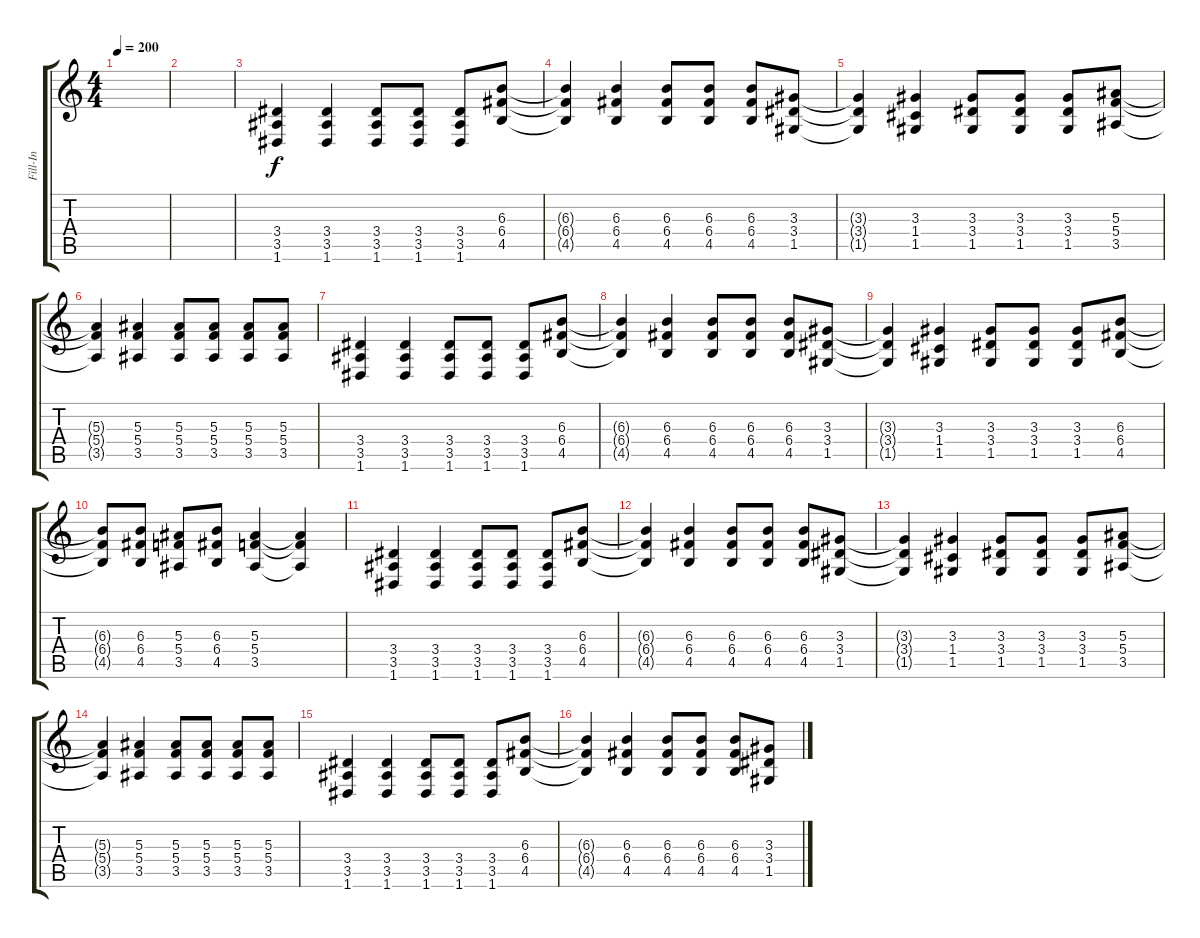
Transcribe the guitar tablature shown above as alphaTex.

\track ("Fill-In" "Fill-In") {instrument distortionguitar}
\staff {score tabs}
\tuning (D4 A3 F3 C3 G2 D2) {hide}
\ts (4 4)
\tempo 200
\clef g2
\ks c
|
|
(3.4 3.5 1.6).4 (3.4 3.5 1.6).4 (3.4 3.5 1.6).8 (3.4 3.5 1.6).8 (3.4 3.5 1.6).8 (6.3 6.4 4.5).8 |
(6.3{t} 6.4{t} 4.5{t}).4 (6.3 6.4 4.5).4 (6.3 6.4 4.5).8 (6.3 6.4 4.5).8 (6.3 6.4 4.5).8 (3.3 3.4 1.5).8 |
(3.3{t} 3.4{t} 1.5{t}).4 (3.3 1.4 1.5).4 (3.3 3.4 1.5).8 (3.3 3.4 1.5).8 (3.3 3.4 1.5).8 (5.3 5.4 3.5).8 |
(5.3{t} 5.4{t} 3.5{t}).4 (5.3 5.4 3.5).4 (5.3 5.4 3.5).8 (5.3 5.4 3.5).8 (5.3 5.4 3.5).8 (5.3 5.4 3.5).8 |
(3.4 3.5 1.6).4 (3.4 3.5 1.6).4 (3.4 3.5 1.6).8 (3.4 3.5 1.6).8 (3.4 3.5 1.6).8 (6.3 6.4 4.5).8 |
(6.3{t} 6.4{t} 4.5{t}).4 (6.3 6.4 4.5).4 (6.3 6.4 4.5).8 (6.3 6.4 4.5).8 (6.3 6.4 4.5).8 (3.3 3.4 1.5).8 |
(3.3{t} 3.4{t} 1.5{t}).4 (3.3 1.4 1.5).4 (3.3 3.4 1.5).8 (3.3 3.4 1.5).8 (3.3 3.4 1.5).8 (6.3 6.4 4.5).8 |
(6.3{t} 6.4{t} 4.5{t}).8 (6.3 6.4 4.5).8 (5.3 5.4 3.5).8 (6.3 6.4 4.5).8 (5.3 5.4 3.5).4 (5.3{t} 5.4{t} 3.5{t}).4 |
(3.4 3.5 1.6).4 (3.4 3.5 1.6).4 (3.4 3.5 1.6).8 (3.4 3.5 1.6).8 (3.4 3.5 1.6).8 (6.3 6.4 4.5).8 |
(6.3{t} 6.4{t} 4.5{t}).4 (6.3 6.4 4.5).4 (6.3 6.4 4.5).8 (6.3 6.4 4.5).8 (6.3 6.4 4.5).8 (3.3 3.4 1.5).8 |
(3.3{t} 3.4{t} 1.5{t}).4 (3.3 1.4 1.5).4 (3.3 3.4 1.5).8 (3.3 3.4 1.5).8 (3.3 3.4 1.5).8 (5.3 5.4 3.5).8 |
(5.3{t} 5.4{t} 3.5{t}).4 (5.3 5.4 3.5).4 (5.3 5.4 3.5).8 (5.3 5.4 3.5).8 (5.3 5.4 3.5).8 (5.3 5.4 3.5).8 |
(3.4 3.5 1.6).4 (3.4 3.5 1.6).4 (3.4 3.5 1.6).8 (3.4 3.5 1.6).8 (3.4 3.5 1.6).8 (6.3 6.4 4.5).8 |
(6.3{t} 6.4{t} 4.5{t}).4 (6.3 6.4 4.5).4 (6.3 6.4 4.5).8 (6.3 6.4 4.5).8 (6.3 6.4 4.5).8 (3.3 3.4 1.5).8
